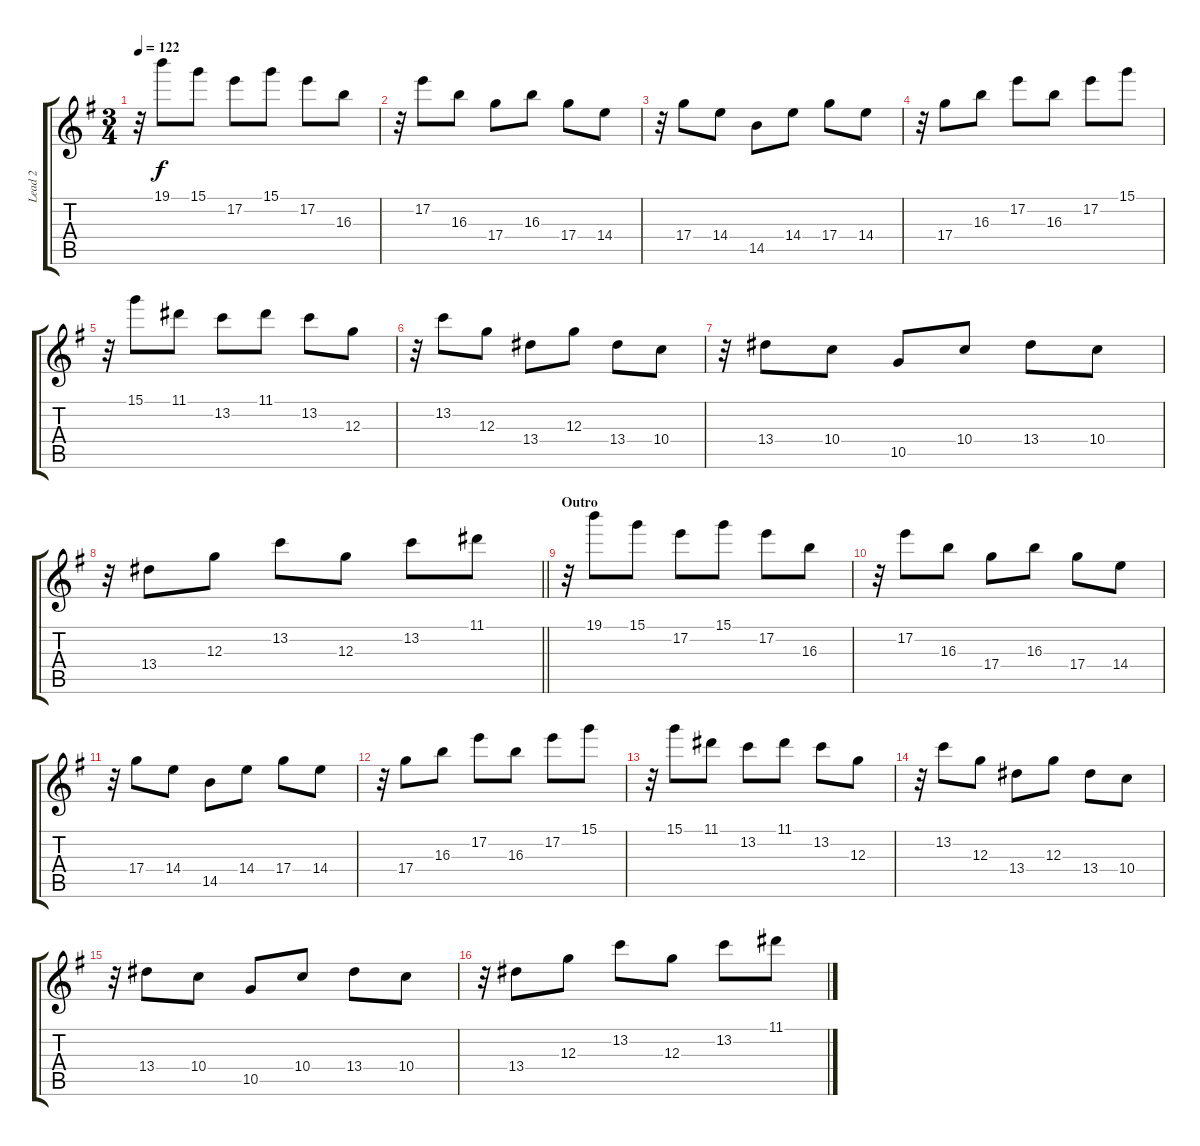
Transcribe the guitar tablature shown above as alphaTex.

\track ("Lead 2" "Lead 2") {instrument overdrivenguitar}
\staff {score tabs}
\tuning (E4 B3 G3 D3 A2 E2) {hide}
\ts (3 4)
\tempo 122
\clef g2
\ks eminor
r.32{dy f} 19.1.8 15.1.8 17.2.8 15.1.8 17.2.8 16.3.8 |
r.32 17.2.8 16.3.8 17.4.8 16.3.8 17.4.8 14.4.8 |
r.32 17.4.8 14.4.8 14.5.8 14.4.8 17.4.8 14.4.8 |
r.32 17.4.8 16.3.8 17.2.8 16.3.8 17.2.8 15.1.8 |
r.32 15.1.8 11.1.8 13.2.8 11.1.8 13.2.8 12.3.8 |
r.32 13.2.8 12.3.8 13.4.8 12.3.8 13.4.8 10.4.8 |
r.32 13.4.8 10.4.8 10.5.8 10.4.8 13.4.8 10.4.8 |
\barLineRight lightlight
r.32 13.4.8 12.3.8 13.2.8 12.3.8 13.2.8 11.1.8 |
\section ("" "Outro")
r.32 19.1.8 15.1.8 17.2.8 15.1.8 17.2.8 16.3.8 |
r.32 17.2.8 16.3.8 17.4.8 16.3.8 17.4.8 14.4.8 |
r.32 17.4.8 14.4.8 14.5.8 14.4.8 17.4.8 14.4.8 |
r.32 17.4.8 16.3.8 17.2.8 16.3.8 17.2.8 15.1.8 |
r.32 15.1.8 11.1.8 13.2.8 11.1.8 13.2.8 12.3.8 |
r.32 13.2.8 12.3.8 13.4.8 12.3.8 13.4.8 10.4.8 |
r.32 13.4.8 10.4.8 10.5.8 10.4.8 13.4.8 10.4.8 |
r.32 13.4.8 12.3.8 13.2.8 12.3.8 13.2.8 11.1.8
